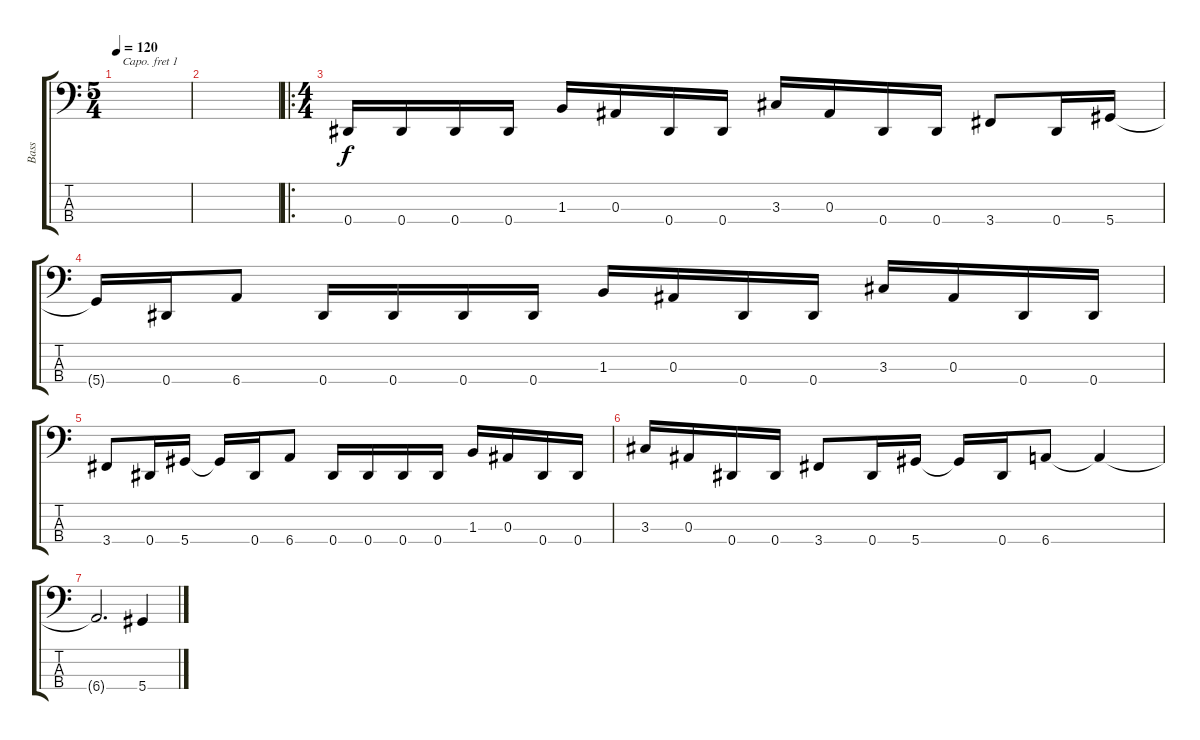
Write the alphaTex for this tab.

\track ("Bass" "Bass") {instrument electricbassfinger}
\staff {score tabs}
\capo 1
\tuning (G2 D2 A1 D1) {hide}
\ts (5 4)
\tempo 120
\clef f4
\ks c
|
|
\ro
\ts (4 4)
0.4.16 0.4.16 0.4.16 0.4.16 1.3.16 0.3.16 0.4.16 0.4.16 3.3.16 0.3.16 0.4.16 0.4.16 3.4.8 0.4.16 5.4.16 |
5.4{t}.16 0.4.16 6.4.8 0.4.16 0.4.16 0.4.16 0.4.16 1.3.16 0.3.16 0.4.16 0.4.16 3.3.16 0.3.16 0.4.16 0.4.16 |
3.4.8 0.4.16 5.4.16 5.4{t}.16 0.4.16 6.4.8 0.4.16 0.4.16 0.4.16 0.4.16 1.3.16 0.3.16 0.4.16 0.4.16 |
3.3.16 0.3.16 0.4.16 0.4.16 3.4.8 0.4.16 5.4.16 5.4{t}.16 0.4.16 6.4.8 6.4{t}.4 |
6.4{t}.2{d} 5.4.4
